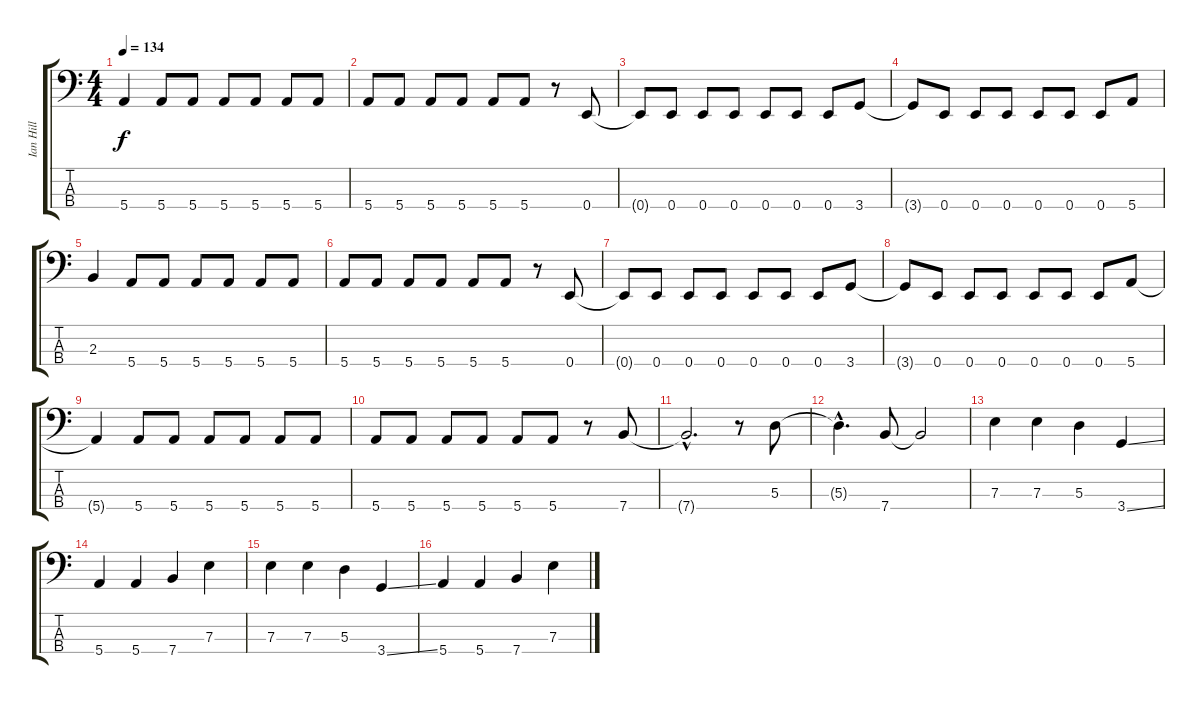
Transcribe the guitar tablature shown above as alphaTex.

\track ("Ian Hill" "Ian Hill") {instrument electricbasspick}
\staff {score tabs}
\tuning (G2 D2 A1 E1) {hide}
\ts (4 4)
\tempo 134
\clef f4
\ks c
5.4{t}.4{dy f} 5.4.8 5.4.8 5.4.8 5.4.8 5.4.8 5.4.8 |
5.4.8 5.4.8 5.4.8 5.4.8 5.4.8 5.4.8 r.8 0.4.8 |
0.4{t}.8 0.4.8 0.4.8 0.4.8 0.4.8 0.4.8 0.4.8 3.4.8 |
3.4{t}.8 0.4.8 0.4.8 0.4.8 0.4.8 0.4.8 0.4.8 5.4.8 |
2.3.4 5.4.8 5.4.8 5.4.8 5.4.8 5.4.8 5.4.8 |
5.4.8 5.4.8 5.4.8 5.4.8 5.4.8 5.4.8 r.8 0.4.8 |
0.4{t}.8 0.4.8 0.4.8 0.4.8 0.4.8 0.4.8 0.4.8 3.4.8 |
3.4{t}.8 0.4.8 0.4.8 0.4.8 0.4.8 0.4.8 0.4.8 5.4.8 |
5.4{t}.4 5.4.8 5.4.8 5.4.8 5.4.8 5.4.8 5.4.8 |
5.4.8 5.4.8 5.4.8 5.4.8 5.4.8 5.4.8 r.8 7.4.8 |
7.4{hac t}.2{d} r.8 5.3.8 |
5.3{hac t}.4{d} 7.4.8 7.4{t}.2 |
7.3.4 7.3.4 5.3.4 3.4{ss}.4 |
5.4.4 5.4.4 7.4.4 7.3.4 |
7.3.4 7.3.4 5.3.4 3.4{ss}.4 |
5.4.4 5.4.4 7.4.4 7.3.4
